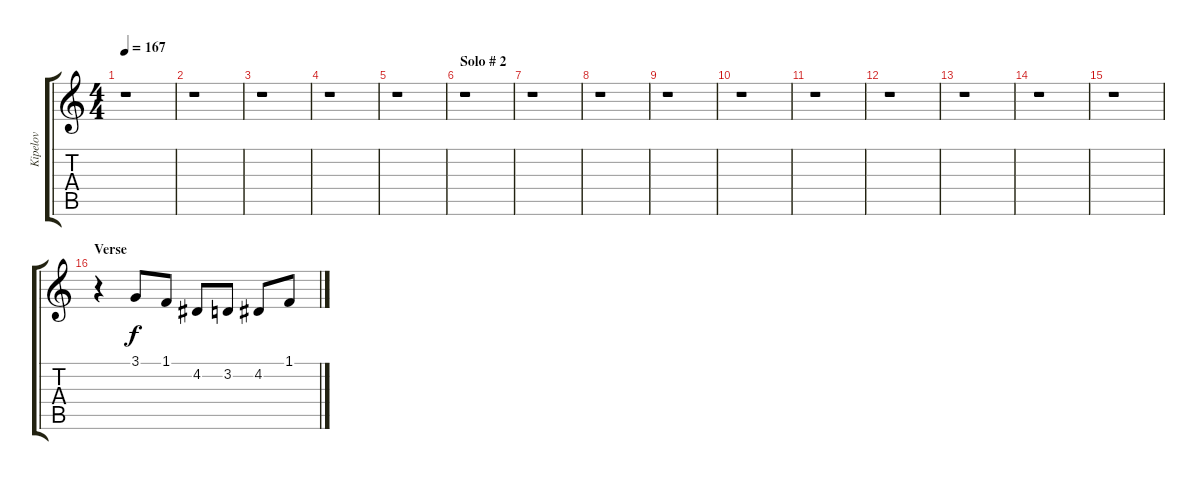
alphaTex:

\track ("Kipelov" "Kipelov") {instrument tenorsax}
\staff {score tabs}
\tuning (E4 B3 G3 D3 A2 E2) {hide}
\ts (4 4)
\tempo 167
\clef g2
\ks c
r.1{dy f} |
r.1 |
r.1 |
r.1 |
r.1 |
\section ("" "Solo # 2")
r.1 |
r.1 |
r.1 |
r.1 |
r.1 |
r.1 |
r.1 |
r.1 |
r.1 |
r.1 |
\section ("" "Verse")
r.4 3.1.8 1.1.8 4.2.8 3.2.8 4.2.8 1.1.8
